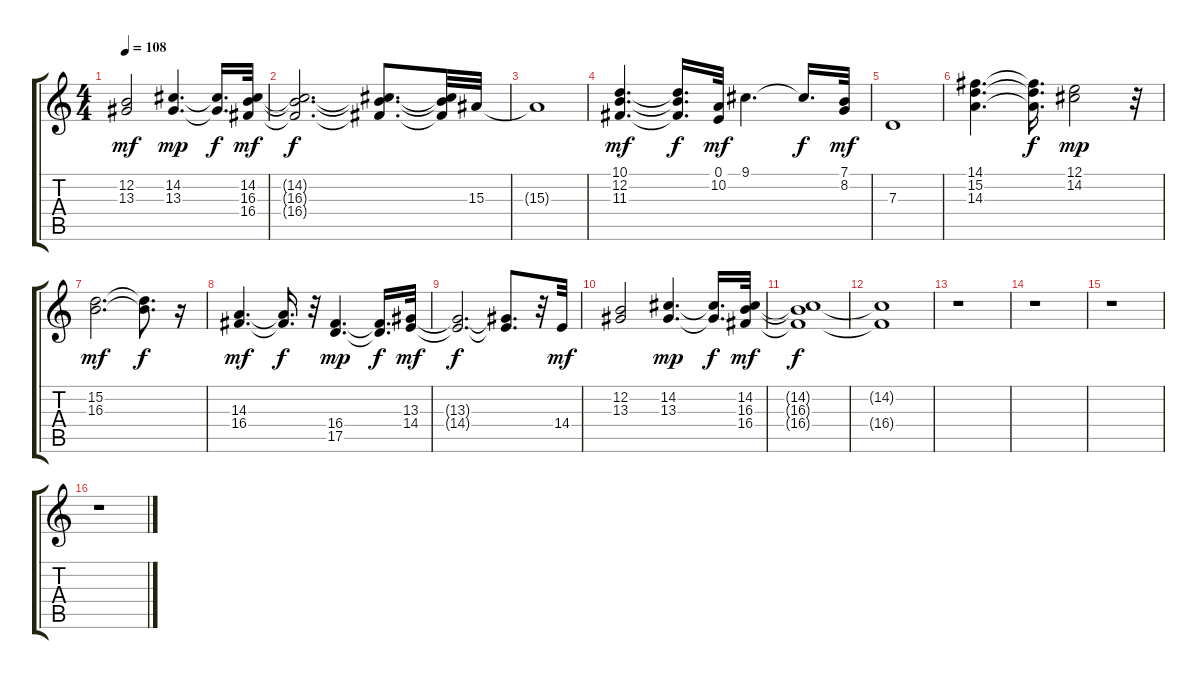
\track "" {instrument pad2warm}
\staff {score tabs}
\tuning (E4 B3 G3 D3 A2 E2) {hide}
\ts (4 4)
\tempo 108
\clef g2
\ks c
(12.2 13.3).2{dy mf} (14.2 13.3).4{d dy mp} (14.2{t} 13.3{t}).16{d dy f} (14.2 16.3 16.4).32{dy mf} |
(14.2{t} 16.3{t} 16.4{t}).2{d dy f} (14.2{t} 16.3{t} 16.4{t}).8{d} (14.2{t} 16.3{t} 16.4{t}).32 15.3.32 |
15.3{t}.1 |
(10.1 12.2 11.3).4{d dy mf} (10.1{t} 12.2{t} 11.3{t}).16{d dy f} (0.1 10.2).32{dy mf} 9.1.4{d} 9.1{t}.16{d dy f} (7.1 8.2).32{dy mf} |
7.3.1 |
(14.1 15.2 14.3).4{d} (14.1{t} 15.2{t} 14.3{t}).16{d dy f} (12.1 14.2).2{dy mp} r.32 |
(15.2 16.3).2{d dy mf} (15.2{t} 16.3{t}).8{d dy f} r.16 |
(14.3 16.4).4{d dy mf} (14.3{t} 16.4{t}).16{d dy f} r.32 (16.4 17.5).4{d dy mp} (16.4{t} 17.5{t}).16{d dy f} (13.3 14.4).32{dy mf} |
(13.3{t} 14.4{t}).2{d dy f} (13.3{t} 14.4{t}).8{d} r.32 14.4.32{dy mf} |
(12.2 13.3).2 (14.2 13.3).4{d dy mp} (14.2{t} 13.3{t}).16{d dy f} (14.2 16.3 16.4).32{dy mf} |
(14.2{t} 16.3{t} 16.4{t}).1{dy f} |
(14.2{t} 16.4{t}).1 |
r.1 |
r.1 |
r.1 |
r.1
